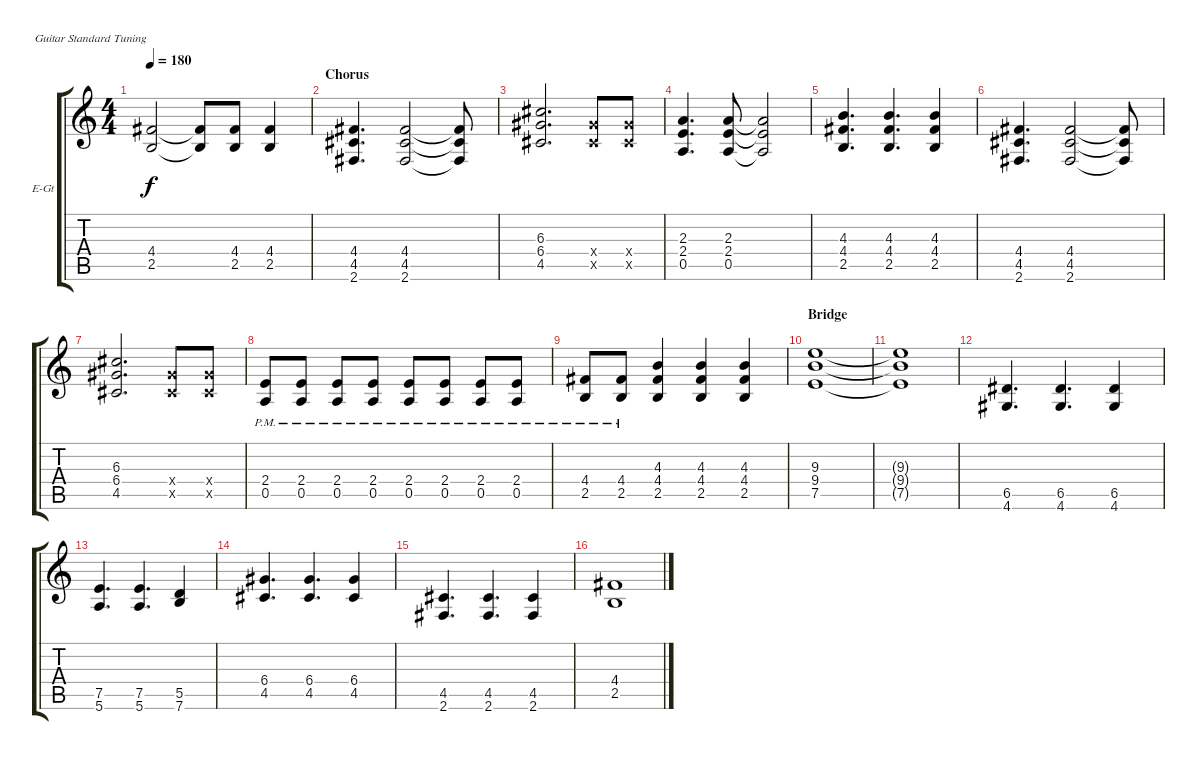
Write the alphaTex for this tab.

\defaultSystemsLayout 4
\bracketExtendMode groupsimilarinstruments
\firstSystemTrackNameOrientation horizontal
\otherSystemsTrackNameOrientation horizontal
\track ("Electric Guitar" "E-Gt") {instrument distortionguitar}
\staff {score tabs}
\tuning (E4 B3 G3 D3 A2 E2)
\ts (4 4)
\tempo 180
\clef g2
\scale
0.333333
\ks c
(4.4 2.5).2{dy f} (4.4{t} 2.5{t}).8 (4.4 2.5).8 (4.4 2.5).4 |
\section ("" "Chorus")
\scale
0.333333 (4.5 2.6 4.4).4{d} (4.5 2.6 4.4).2 (4.5{t} 2.6{t} 4.4{t}).8 |
\scale
0.333333 (6.4 4.5 6.3).2{d} (6.4{x} 4.5{x}).8 (6.4{x} 4.5{x}).8 |
\scale
0.333333 (2.4 0.5 2.3).4{d} (2.4 0.5 2.3).8 (2.4{t} 0.5{t} 2.3{t}).2 |
\scale
0.333333 (4.4 2.5 4.3).4{d} (4.4 2.5 4.3).4{d} (4.4 2.5 4.3).4 |
\scale
0.333333 (4.5 2.6 4.4).4{d} (4.5 2.6 4.4).2 (4.5{t} 2.6{t} 4.4{t}).8 |
\scale
0.333333 (6.4 4.5 6.3).2{d} (6.4{x} 4.5{x}).8 (6.4{x} 4.5{x}).8 |
\scale
0.333333 (2.4{pm} 0.5{pm}).8 (2.4{pm} 0.5{pm}).8 (2.4{pm} 0.5{pm}).8 (2.4{pm} 0.5{pm}).8 (2.4{pm} 0.5{pm}).8 (2.4{pm} 0.5{pm}).8 (2.4{pm} 0.5{pm}).8 (2.4{pm} 0.5{pm}).8 |
\scale
0.333333 (4.4{pm} 2.5{pm}).8 (4.4{pm} 2.5{pm}).8 (4.4 2.5 4.3).4 (4.4 2.5 4.3).4 (4.4 2.5 4.3).4 |
\section ("" "Bridge")
\scale
0.333333 (9.4 7.5 9.3).1 |
\scale
0.333333 (9.4{t} 7.5{t} 9.3{t}).1 |
\scale
0.333333 (6.5 4.6).4{d} (6.5 4.6).4{d} (6.5 4.6).4 |
\scale
0.333333 (7.5 5.6).4{d} (7.5 5.6).4{d} (5.5 7.6).4 |
\scale
0.333333 (6.4 4.5).4{d} (6.4 4.5).4{d} (6.4 4.5).4 |
\scale
0.333333 (4.5 2.6).4{d} (4.5 2.6).4{d} (4.5 2.6).4 |
\scale
0.333333 (4.4 2.5).1
